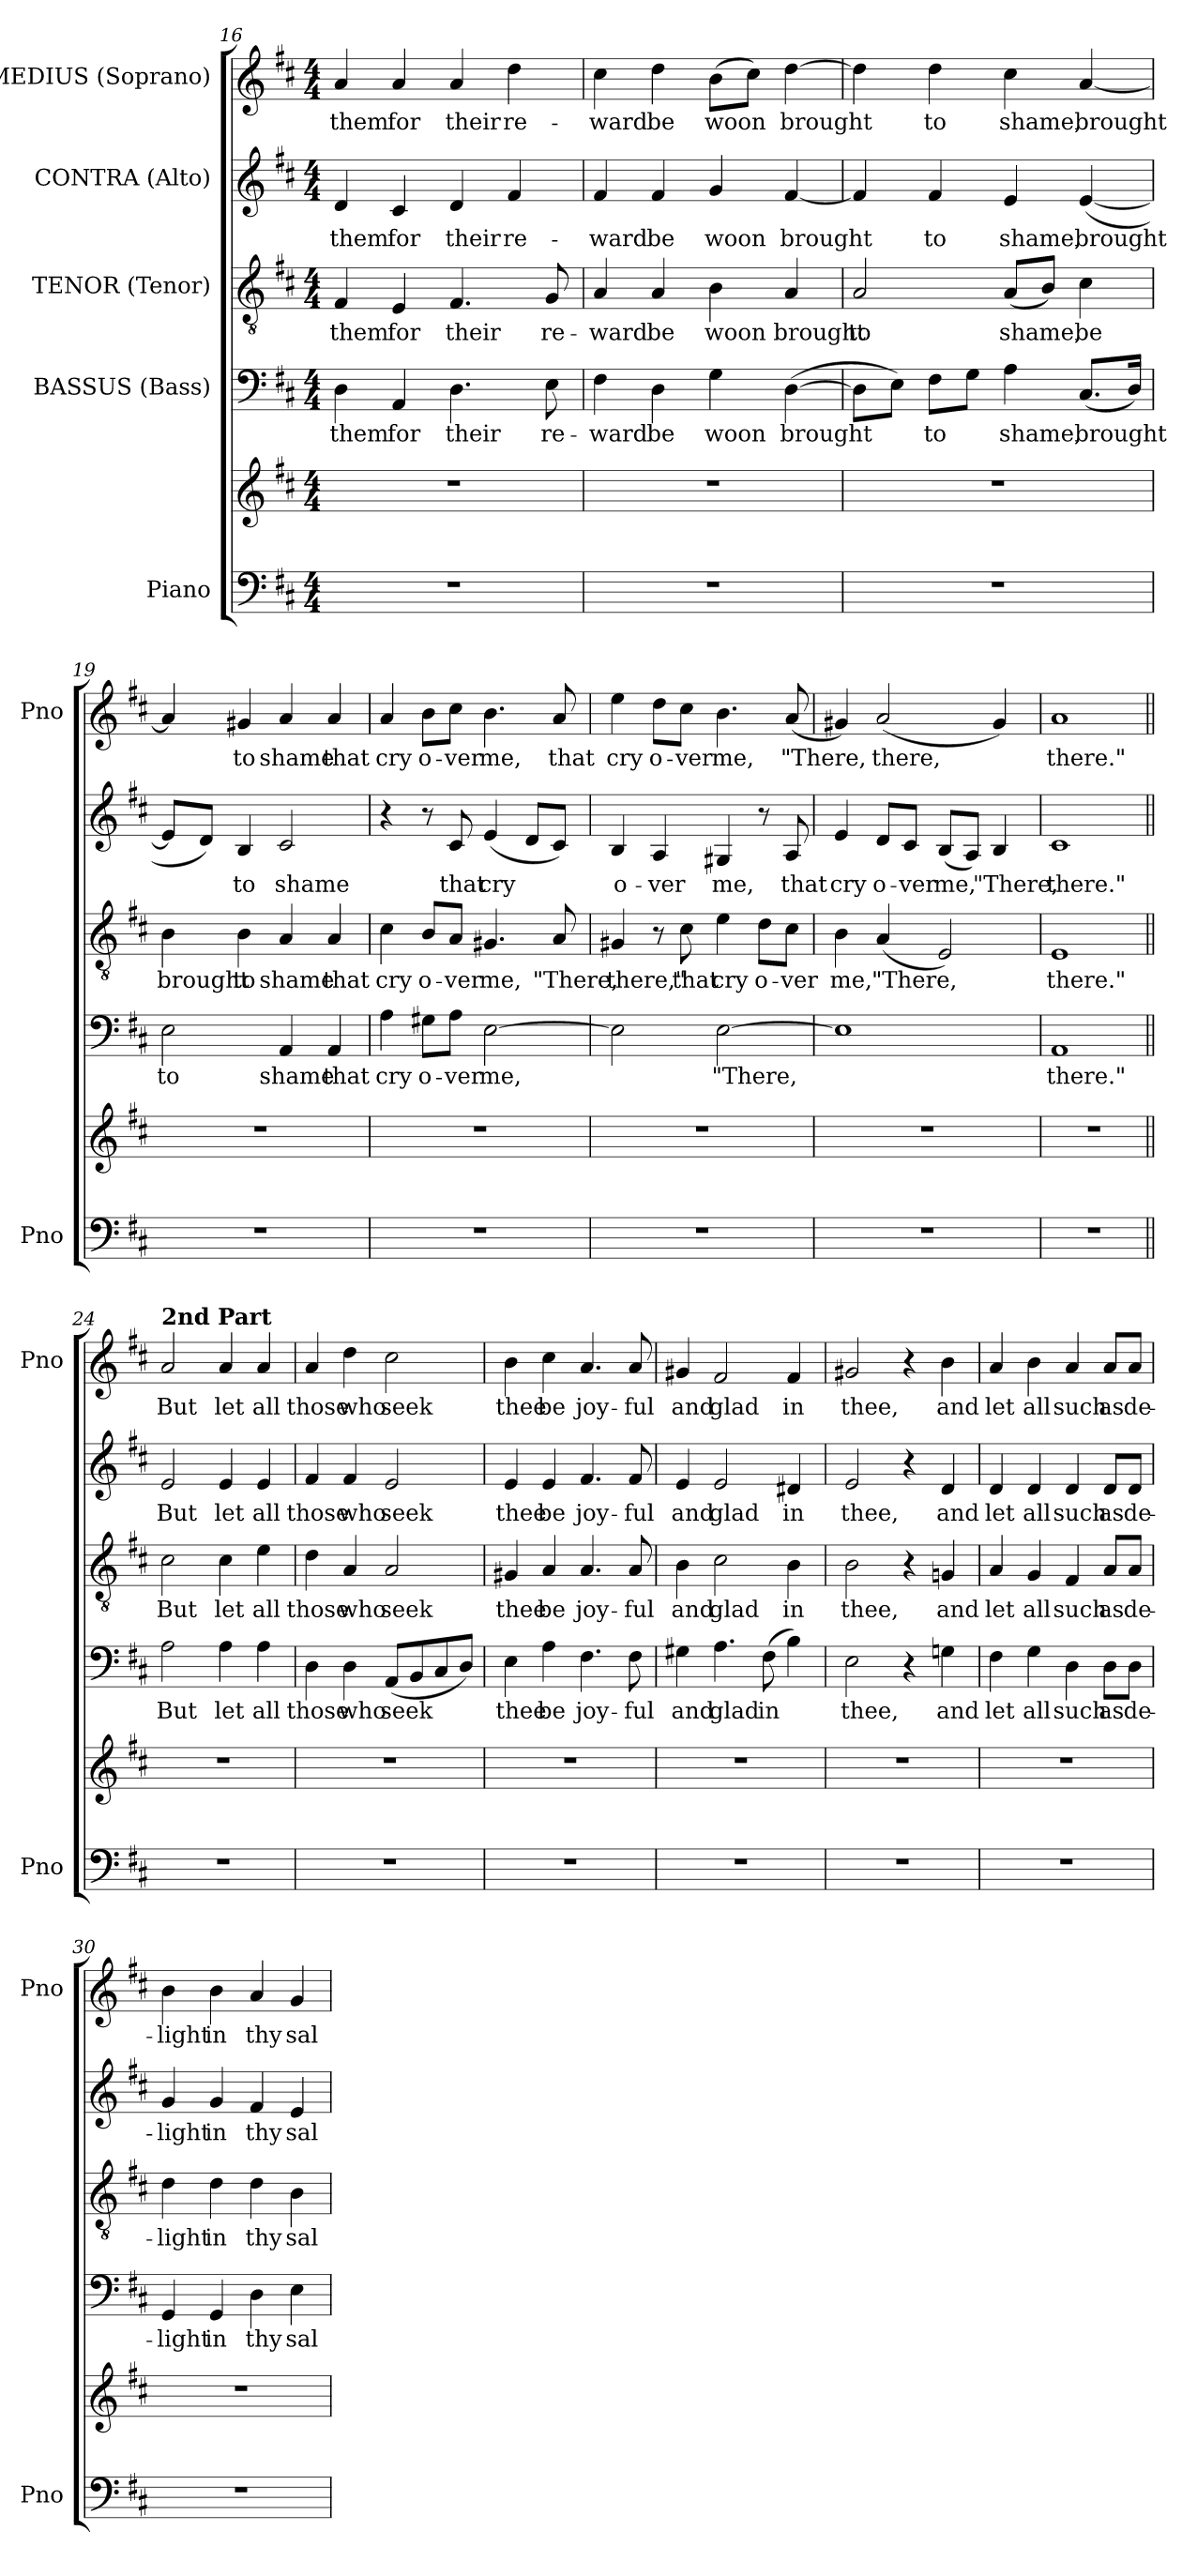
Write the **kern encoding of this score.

**kern	**kern	**kern	**text	**kern	**text	**kern	**text	**kern	**text
*part5	*part5	*part4	*part4	*part3	*part3	*part2	*part2	*part1	*part1
*staff6	*staff5	*staff4	*staff4	*staff3	*staff3	*staff2	*staff2	*staff1	*staff1
*I"Piano	*	*I"BASSUS (Bass)	*	*I"TENOR (Tenor)	*	*I"CONTRA (Alto)	*	*I"MEDIUS (Soprano)	*
*I'Pno	*	*	*	*	*	*	*	*I'Pno	*
*clefF4	*clefG2	*clefF4	*	*clefGv2	*	*clefG2	*	*clefG2	*
*k[f#c#]	*k[f#c#]	*k[f#c#]	*	*k[f#c#]	*	*k[f#c#]	*	*k[f#c#]	*
*D:	*D:	*D:	*	*D:	*	*D:	*	*D:	*
*M4/4	*M4/4	*M4/4	*	*M4/4	*	*M4/4	*	*M4/4	*
=16	=16	=16	=16	=16	=16	=16	=16	=16	=16
1r	1r	4D\	them	4F#/	them	4d/	them	4a/	them
.	.	4AA/	for	4E/	for	4c#/	for	4a/	for
.	.	4.D\	their	4.F#/	their	4d/	their	4a/	their
.	.	.	.	.	.	4f#/	re-	4dd\	re-
.	.	8E\	re-	8G/	re-	.	.	.	.
=17	=17	=17	=17	=17	=17	=17	=17	=17	=17
1r	1r	4F#\	-ward	4A/	-ward	4f#/	-ward	4cc#\	-ward
.	.	4D\	be	4A/	be	4f#/	be	4dd\	be
.	.	4G\	woon	4B\	woon	4g/	woon	(8b\L	woon
.	.	.	.	.	.	.	.	8cc#\J)	.
.	.	([4D\	brought	4A/	brought	[4f#/	brought	[4dd\	brought
=18	=18	=18	=18	=18	=18	=18	=18	=18	=18
1r	1r	8D\L]	.	2A/	to	4f#/]	.	4dd\]	.
.	.	8E\J)	.	.	.	.	.	.	.
.	.	8F#\L	to	.	.	4f#/	to	4dd\	to
.	.	8G\J	.	.	.	.	.	.	.
.	.	4A\	shame,	(8A/L	shame,	4e/	shame,	4cc#\	shame,
.	.	.	.	8B/J)	.	.	.	.	.
.	.	(8.C#/L	brought	4c#\	be	([4e/	brought	[4a/	brought
.	.	16D/Jk)	.	.	.	.	.	.	.
!!LO:LB:g=z
=19	=19	=19	=19	=19	=19	=19	=19	=19	=19
1r	1r	2E\	to	4B\	brought	8e/L]	.	4a/]	.
.	.	.	.	.	.	8d/J)	.	.	.
.	.	.	.	4B\	to	4B/	to	4g#X/	to
.	.	4AA/	shame	4A/	shame	2c#/	shame	4a/	shame
.	.	4AA/	that	4A/	that	.	.	4a/	that
=20	=20	=20	=20	=20	=20	=20	=20	=20	=20
1r	1r	4A\	cry	4c#\	cry	4r	.	4a/	cry
.	.	8G#X\L	o-	8B/L	o-	8r	.	8b\L	o-
.	.	8A\J	-ver	8A/J	-ver	8c#/	that	8cc#\J	-ver
.	.	[2E\	me,	4.G#X/	me,	(4e/	cry	4.b\	me,
.	.	.	.	.	.	8d/L	.	.	.
.	.	.	.	8A/	"There,	8c#/J)	.	8a/	that
=21	=21	=21	=21	=21	=21	=21	=21	=21	=21
1r	1r	2E\]	.	4G#X/	there,"	4B/	o-	4ee\	cry
.	.	.	.	8r	.	4A/	-ver	8dd\L	o-
.	.	.	.	8c#\	that	.	.	8cc#\J	-ver
.	.	[2E\	"There,	4e\	cry	4G#X/	me,	4.b\	me,
.	.	.	.	8d\L	o-	8r	.	.	.
.	.	.	.	8c#\J	-ver	8A/	that	(8a/	"There,
=22	=22	=22	=22	=22	=22	=22	=22	=22	=22
1r	1r	1E]	.	4B\	me,	4e/	cry	4g#X/)	.
.	.	.	.	(4A/	"There,	8d/L	o-	(2a/	there,
.	.	.	.	.	.	8c#/J	-ver	.	.
.	.	.	.	2E/)	.	(8B/L	me,	.	.
.	.	.	.	.	.	8A/J)	.	.	.
.	.	.	.	.	.	4B/	"There,	4g#/)	.
=23	=23	=23	=23	=23	=23	=23	=23	=23	=23
1r	1r	1AA	there."	1E	there."	1c#	there."	1a	there."
!!LO:LB:g=z
=24||	=24||	=24||	=24||	=24||	=24||	=24||	=24||	=24||	=24||
!	!	!	!	!	!	!	!	!LO:TX:a:B:t=2nd Part	!
1r	1r	2A\	But	2c#\	But	2e/	But	2a/	But
.	.	4A\	let	4c#\	let	4e/	let	4a/	let
.	.	4A\	all	4e\	all	4e/	all	4a/	all
=25	=25	=25	=25	=25	=25	=25	=25	=25	=25
1r	1r	4D\	those	4d\	those	4f#/	those	4a/	those
.	.	4D\	who	4A/	who	4f#/	who	4dd\	who
.	.	(8AA/L	seek	2A/	seek	2e/	seek	2cc#\	seek
.	.	8BB/	.	.	.	.	.	.	.
.	.	8C#/	.	.	.	.	.	.	.
.	.	8D/J)	.	.	.	.	.	.	.
=26	=26	=26	=26	=26	=26	=26	=26	=26	=26
1r	1r	4E\	thee	4G#X/	thee	4e/	thee	4b\	thee
.	.	4A\	be	4A/	be	4e/	be	4cc#\	be
.	.	4.F#\	joy-	4.A/	joy-	4.f#/	joy-	4.a/	joy-
.	.	8F#\	-ful	8A/	-ful	8f#/	-ful	8a/	-ful
=27	=27	=27	=27	=27	=27	=27	=27	=27	=27
1r	1r	4G#X\	and	4B\	and	4e/	and	4g#X/	and
.	.	4.A\	glad	2c#\	glad	2e/	glad	2f#/	glad
.	.	(8F#\	in	.	.	.	.	.	.
.	.	4B\)	.	4B\	in	4d#X/	in	4f#/	in
=28	=28	=28	=28	=28	=28	=28	=28	=28	=28
1r	1r	2E\	thee,	2B\	thee,	2e/	thee,	2g#X/	thee,
.	.	4r	.	4r	.	4r	.	4r	.
.	.	4Gn\	and	4Gn/	and	4d/	and	4b\	and
!!LO:PB:g=z
=29	=29	=29	=29	=29	=29	=29	=29	=29	=29
1r	1r	4F#\	let	4A/	let	4d/	let	4a/	let
.	.	4G\	all	4G/	all	4d/	all	4b\	all
.	.	4D\	such	4F#/	such	4d/	such	4a/	such
.	.	8D\L	as	8A/L	as	8d/L	as	8a/L	as
.	.	8D\J	de-	8A/J	de-	8d/J	de-	8a/J	de-
=30	=30	=30	=30	=30	=30	=30	=30	=30	=30
1r	1r	4GG/	-light	4d\	-light	4g/	-light	4b\	-light
.	.	4GG/	in	4d\	in	4g/	in	4b\	in
.	.	4D\	thy	4d\	thy	4f#/	thy	4a/	thy
.	.	4E\	sal-	4B\	sal-	4e/	sal-	4g/	sal-
=	=	=	=	=	=	=	=	=	=
*-	*-	*-	*-	*-	*-	*-	*-	*-	*-
